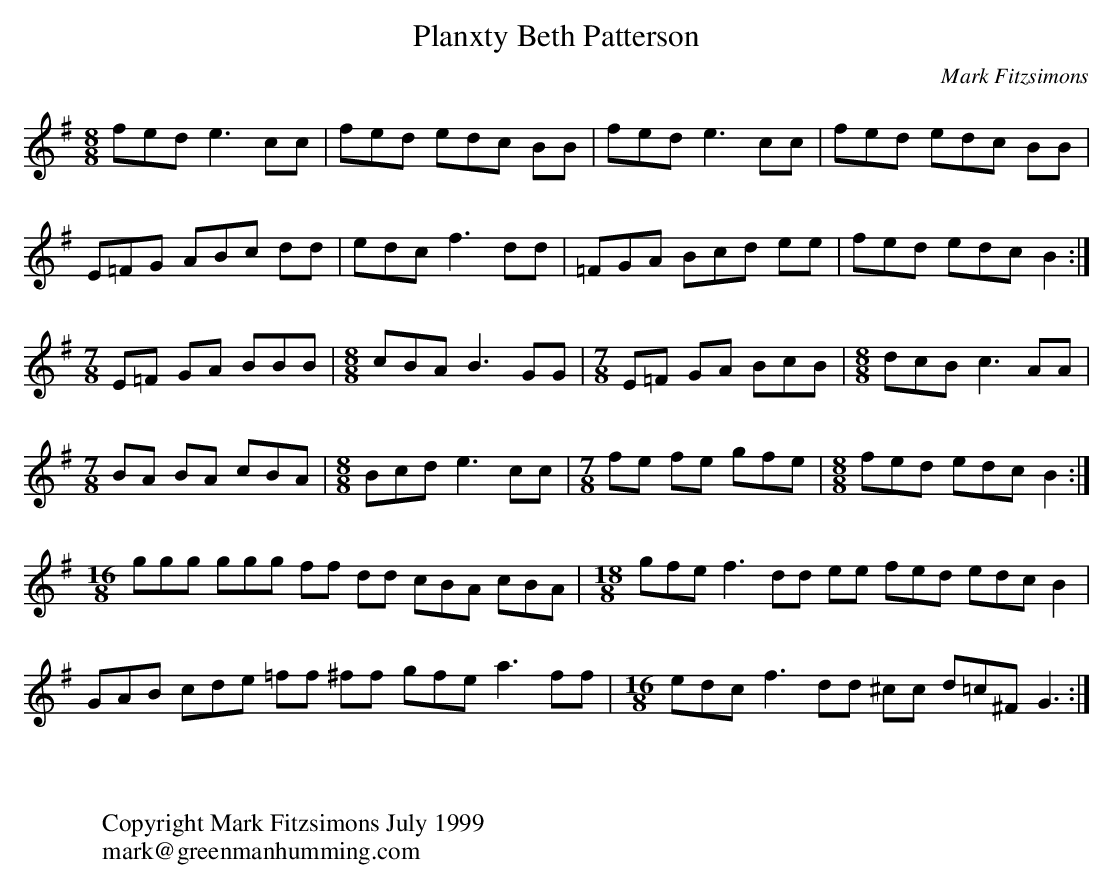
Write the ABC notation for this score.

X:1
T:Planxty Beth Patterson
M:8/8
C:Mark Fitzsimons
K:G
fed e3 cc|fed edc BB|fed e3 cc|fed edc BB|
E=FG ABc dd|edc f3 dd|=FGA Bcd ee|fed edc B2:|
M:7/8
E=F GA BBB|\
M:8/8
cBA B3 GG|\
M:7/8
E=F GA BcB|\
M:8/8
dcB c3 AA|
M:7/8
BA BA cBA|\
M:8/8
Bcd e3 cc|\
M:7/8
fe fe gfe|\
M:8/8
fed edc B2:|
M:16/8
ggg ggg ff dd cBA cBA|\
M:18/8
gfe f3 dd ee fed edc B2|
GAB cde =ff ^ff gfe a3 ff|\
M:16/8
edc f3 dd ^cc d=c^F G3:|
W:
W:
W:Copyright Mark Fitzsimons July 1999
W:mark@greenmanhumming.com
